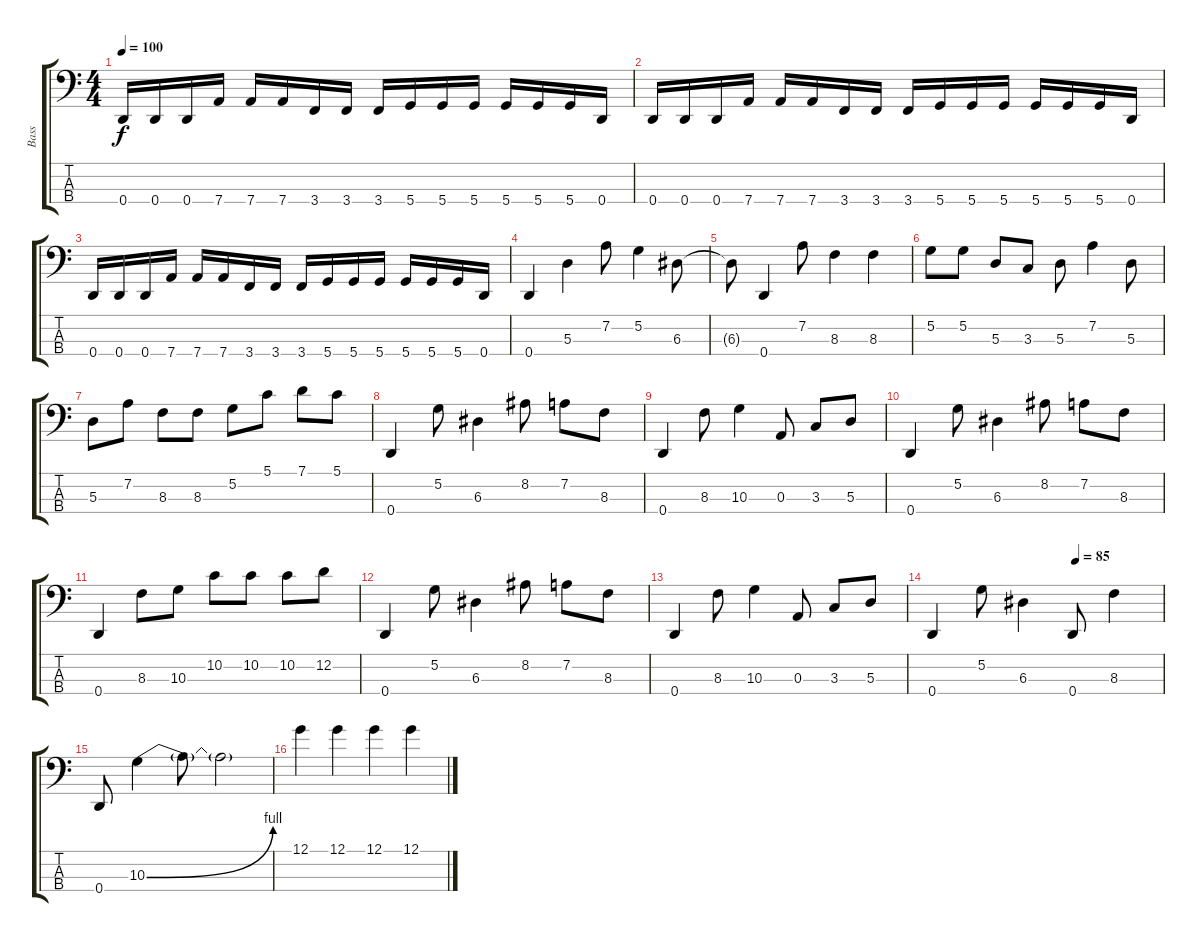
\track ("Bass" "Bass") {instrument overdrivenguitar}
\staff {score tabs}
\tuning (G2 D2 A1 D1) {hide}
\ts (4 4)
\tempo 100
\clef f4
\ks c
0.4.16{dy f} 0.4.16 0.4.16 7.4.16 7.4.16 7.4.16 3.4.16 3.4.16 3.4.16 5.4.16 5.4.16 5.4.16 5.4.16 5.4.16 5.4.16 0.4.16 |
0.4.16 0.4.16 0.4.16 7.4.16 7.4.16 7.4.16 3.4.16 3.4.16 3.4.16 5.4.16 5.4.16 5.4.16 5.4.16 5.4.16 5.4.16 0.4.16 |
0.4.16 0.4.16 0.4.16 7.4.16 7.4.16 7.4.16 3.4.16 3.4.16 3.4.16 5.4.16 5.4.16 5.4.16 5.4.16 5.4.16 5.4.16 0.4.16 |
0.4.4{volume 8} 5.3.4 7.2.8 5.2.4 6.3.8 |
6.3{t}.8 0.4.4 7.2.8 8.3.4 8.3.4 |
5.2.8 5.2.8 5.3.8 3.3.8 5.3.8 7.2.4 5.3.8 |
5.3.8 7.2.8 8.3.8 8.3.8 5.2.8 5.1.8 7.1.8 5.1.8 |
0.4.4 5.2.8 6.3.4 8.2.8 7.2.8 8.3.8 |
0.4.4 8.3.8 10.3.4 0.3.8 3.3.8 5.3.8 |
0.4.4 5.2.8 6.3.4 8.2.8 7.2.8 8.3.8 |
0.4.4 8.3.8 10.3.8 10.2.8 10.2.8 10.2.8 12.2.8 |
0.4.4 5.2.8 6.3.4 8.2.8 7.2.8 8.3.8 |
0.4.4 8.3.8 10.3.4 0.3.8 3.3.8 5.3.8 |
\tempo (85 0.625)
0.4.4 5.2.8 6.3.4 0.4.8 8.3.4 |
0.4.8 10.3{be (bend 0 0 60 4)}.4 10.3{t}.8 10.3{t}.2 |
12.1.4{volume 7} 12.1.4 12.1.4 12.1.4
